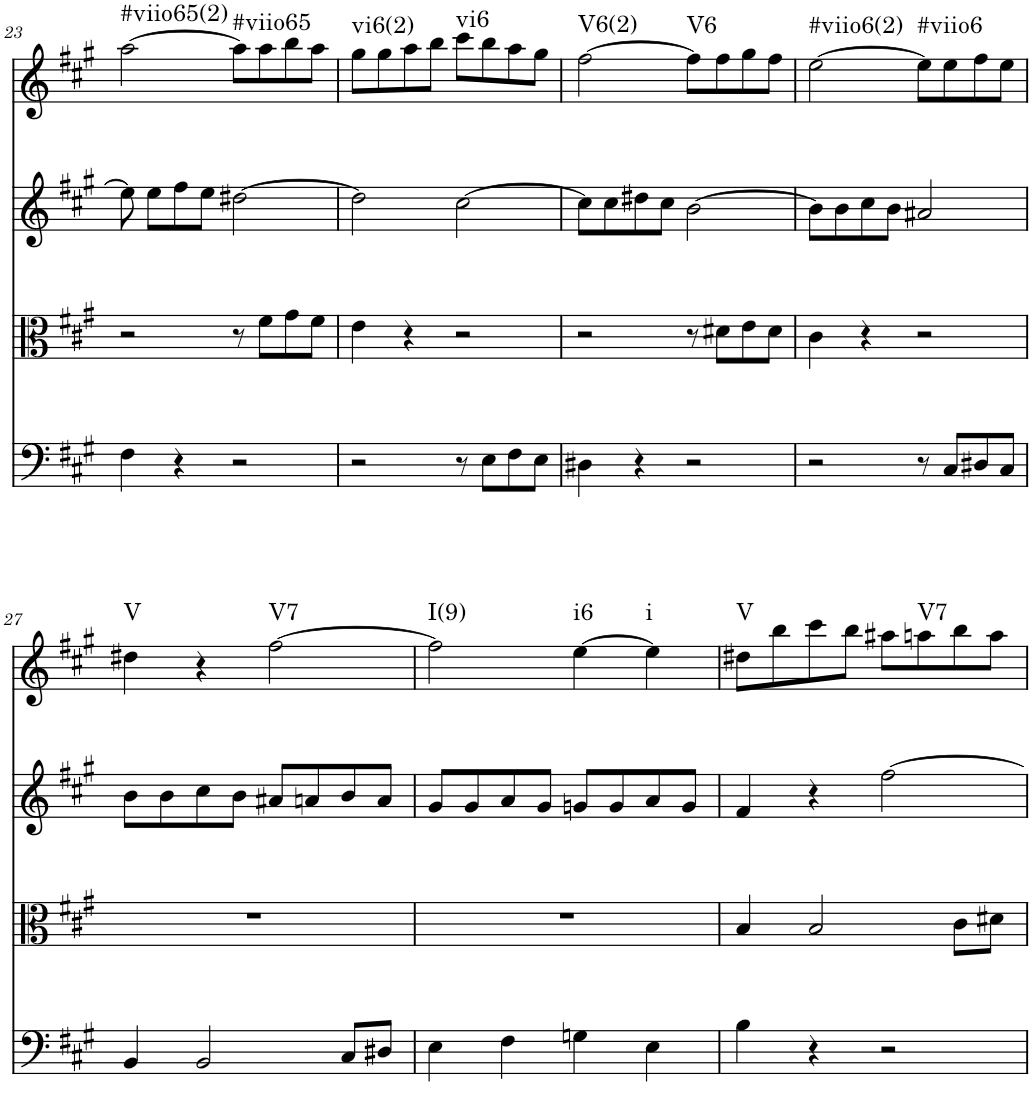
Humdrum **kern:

**kern	**kern	**kern	**kern	**harte
*part4	*part3	*part2	*part1	*part1
*staff4	*staff3	*staff2	*staff1	*
*I"Violoncello	*I"Viola	*I"Violin 2	*I"Violin 1	*
*I'Vc	*I'Vla	*I'Vln	*I'Vln	*
!!LO:PB:g=z
*clefF4	*clefC3	*clefG2	*clefG2	*
*k[f#c#g#]	*k[f#c#g#]	*k[f#c#g#]	*k[f#c#g#]	*
*A:	*A:	*A:	*A:	*
*M2/2	*M2/2	*M2/2	*M2/2	*
*met(c|)	*met(c|)	*met(c|)	*met(c|)	*
=23	=23	=23	=23	=23
!	!	!	!	!LO:H:kt=#viio65(2)
4F#\	2r	8ee\]	[2aa\	N
.	.	8ee\L	.	.
4r	.	8ff#\	.	.
.	.	8ee\J	.	.
!	!	!	!	!LO:H:kt=#viio65
2r	8r	[2dd#X\	8aa\L]	N
.	8f#\L	.	8aa\	.
.	8g#\	.	8bb\	.
.	8f#\J	.	8aa\J	.
=24	=24	=24	=24	=24
!	!	!	!	!LO:H:kt=vi6(2)
2r	4e\	2dd#\]	8gg#\L	N
.	.	.	8gg#\	.
.	4r	.	8aa\	.
.	.	.	8bb\J	.
!	!	!	!	!LO:H:kt=vi6
8r	2r	[2cc#\	8ccc#\L	N
8E\L	.	.	8bb\	.
8F#\	.	.	8aa\	.
8E\J	.	.	8gg#\J	.
=25	=25	=25	=25	=25
!	!	!	!	!LO:H:kt=V6(2)
4D#X\	2r	8cc#\L]	[2ff#\	N
.	.	8cc#\	.	.
4r	.	8dd#X\	.	.
.	.	8cc#\J	.	.
!	!	!	!	!LO:H:kt=V6
2r	8r	[2b\	8ff#\L]	N
.	8d#X\L	.	8ff#\	.
.	8e\	.	8gg#\	.
.	8d#\J	.	8ff#\J	.
=26	=26	=26	=26	=26
!	!	!	!	!LO:H:kt=#viio6(2)
2r	4c#\	8b\L]	[2ee\	N
.	.	8b\	.	.
.	4r	8cc#\	.	.
.	.	8b\J	.	.
!	!	!	!	!LO:H:kt=#viio6
8r	2r	2a#X/	8ee\L]	N
8C#/L	.	.	8ee\	.
8D#X/	.	.	8ff#\	.
8C#/J	.	.	8ee\J	.
!!LO:LB:g=z
=27	=27	=27	=27	=27
!	!	!	!	!LO:H:kt=V
4BB/	1r	8b\L	4dd#X\	N
.	.	8b\	.	.
2BB/	.	8cc#\	4r	.
.	.	8b\J	.	.
!	!	!	!	!LO:H:kt=V7
.	.	8a#X/L	[2ff#\	N
.	.	8an/	.	.
8C#/L	.	8b/	.	.
8D#X/J	.	8a/J	.	.
=28	=28	=28	=28	=28
!	!	!	!	!LO:H:kt=I(9)
4E\	1r	8g#/L	2ff#\]	N
.	.	8g#/	.	.
4F#\	.	8a/	.	.
.	.	8g#/J	.	.
!	!	!	!	!LO:H:kt=i6
4Gn\	.	8gn/L	[4ee\	N
.	.	8g/	.	.
!	!	!	!	!LO:H:kt=i
4E\	.	8a/	4ee\]	N
.	.	8g/J	.	.
=29	=29	=29	=29	=29
!	!	!	!	!LO:H:kt=V
4B\	4B/	4f#/	8dd#X\L	N
.	.	.	8bb\	.
4r	2B/	4r	8ccc#\	.
.	.	.	8bb\J	.
2r	.	[2ff#\	8aa#X\L	.
!	!	!	!	!LO:H:kt=V7
.	.	.	8aan\	N
.	8c#\L	.	8bb\	.
.	8d#X\J	.	8aa\J	.
=	=	=	=	=
*-	*-	*-	*-	*-
